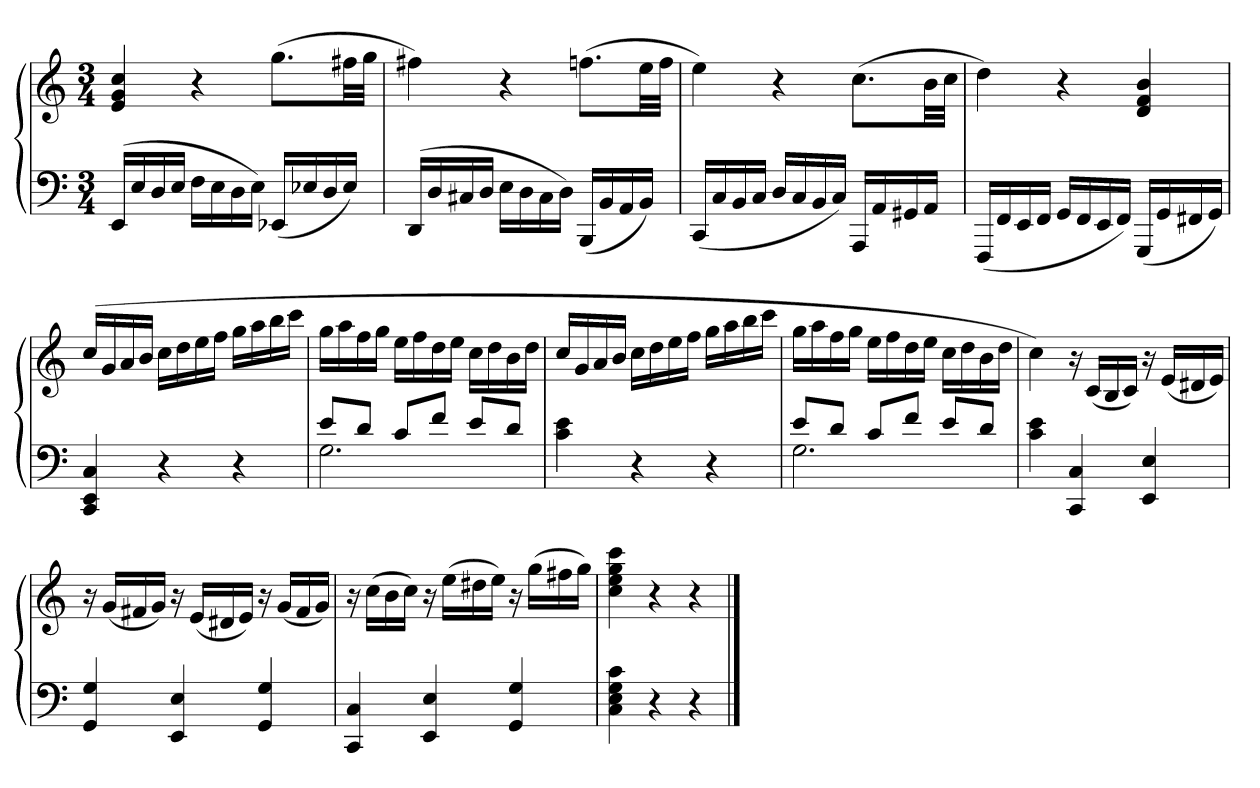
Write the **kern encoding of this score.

**kern	**kern
*part1	*part1
*staff2	*staff1
*M3/4	*M3/4
=	=
(16EELL	4e 4g 4cc
16E	.
16D	.
16EJJ	.
16FLL	4r
16E	.
16D	.
16EJJ)	.
(16EE-XLL	(8.ggL
16E-X	.
16D	.
16E-JJ)	32ff#XLL
.	32ggJJJ
=	=
(16DDLL	4ff#X)
16D	.
16C#X	.
16DJJ	.
16ELL	4r
16D	.
16C#	.
16DJJ)	.
(16BBBLL	(8.ffnL
16BB	.
16AA	.
16BBJJ)	32eeLL
.	32ffJJJ
=	=
(16CCLL	4ee)
16C	.
16BB	.
16CJJ	.
16DLL	4r
16C	.
16BB	.
16CJJ)	.
16AAALL	(8.ccL
16AA	.
16GG#X	.
16AAJJ	32bLL
.	32ccJJJ
=	=
(16FFFLL	4dd)
16FF	.
16EE	.
16FFJJ	.
16GGLL	4r
16FF	.
16EE	.
16FFJJ)	.
(16GGGLL	4d 4f 4b
16GG	.
16FF#X	.
16GGJJ)	.
=	=
4CC 4EE 4C	(16ccLL
.	16g
.	16a
.	16bJJ
4r	16ccLL
.	16dd
.	16ee
.	16ffJJ
4r	16ggLL
.	16aa
.	16bb
.	16cccJJ
=	=
*^	*
8eL	2.G	16ggLL
.	.	16aa
8dJ	.	16ff
.	.	16ggJJ
8cL	.	16eeLL
.	.	16ff
8fJ	.	16dd
.	.	16eeJJ
8eL	.	16ccLL
.	.	16dd
8dJ	.	16b
.	.	16ddJJ
*v	*v	*
=	=
4c 4e	16ccLL
.	16g
.	16a
.	16bJJ
4r	16ccLL
.	16dd
.	16ee
.	16ffJJ
4r	16ggLL
.	16aa
.	16bb
.	16cccJJ
=	=
*^	*
8eL	2.G	16ggLL
.	.	16aa
8dJ	.	16ff
.	.	16ggJJ
8cL	.	16eeLL
.	.	16ff
8fJ	.	16dd
.	.	16eeJJ
8eL	.	16ccLL
.	.	16dd
8dJ	.	16b
.	.	16ddJJ
*v	*v	*
=	=
4c 4e	4cc)
4CC 4C	16r
.	(16cLL
.	16B
.	16cJJ)
4EE 4E	16r
.	(16eLL
.	16d#X
.	16eJJ)
=	=
4GG 4G	16r
.	(16gLL
.	16f#X
.	16gJJ)
4EE 4E	16r
.	(16eLL
.	16d#X
.	16eJJ)
4GG 4G	16r
.	(16gLL
.	16f#
.	16gJJ)
=	=
4CC 4C	16r
.	(16ccLL
.	16b
.	16ccJJ)
4EE 4E	16r
.	(16eeLL
.	16dd#X
.	16eeJJ)
4GG 4G	16r
.	(16ggLL
.	16ff#X
.	16ggJJ)
=	=
4C 4E 4G 4c	4cc 4ee 4gg 4ccc
4r	4r
4r	4r
==	==
*-	*-
